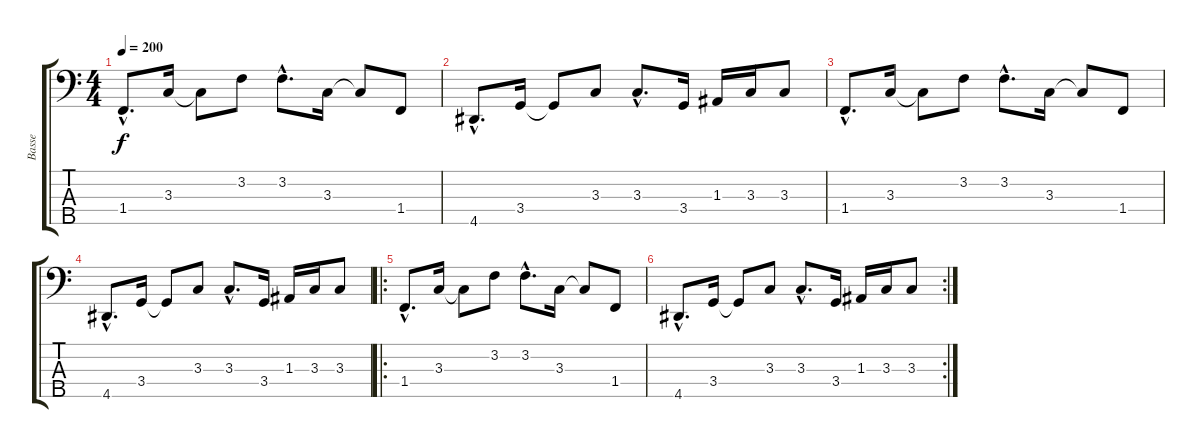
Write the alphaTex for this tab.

\track ("Basse" "Basse") {instrument acousticguitarnylon}
\staff {score tabs}
\tuning (G2 D2 A1 E1 B0) {hide}
\ts (4 4)
\tempo 200
\clef f4
\ks c
1.4{hac}.8{d dy f} 3.3.16 3.3{t}.8 3.2.8 3.2{hac}.8{d} 3.3.16 3.3{t}.8 1.4.8 |
4.5{hac}.8{d} 3.4.16 3.4{t}.8 3.3.8 3.3{hac}.8{d} 3.4.16 1.3.16 3.3.16 3.3.8 |
1.4{hac}.8{d} 3.3.16 3.3{t}.8 3.2.8 3.2{hac}.8{d} 3.3.16 3.3{t}.8 1.4.8 |
4.5{hac}.8{d} 3.4.16 3.4{t}.8 3.3.8 3.3{hac}.8{d} 3.4.16 1.3.16 3.3.16 3.3.8 |
\ro
1.4{hac}.8{d} 3.3.16 3.3{t}.8 3.2.8 3.2{hac}.8{d} 3.3.16 3.3{t}.8 1.4.8 |
\rc 2
4.5{hac}.8{d} 3.4.16 3.4{t}.8 3.3.8 3.3{hac}.8{d} 3.4.16 1.3.16 3.3.16 3.3.8
